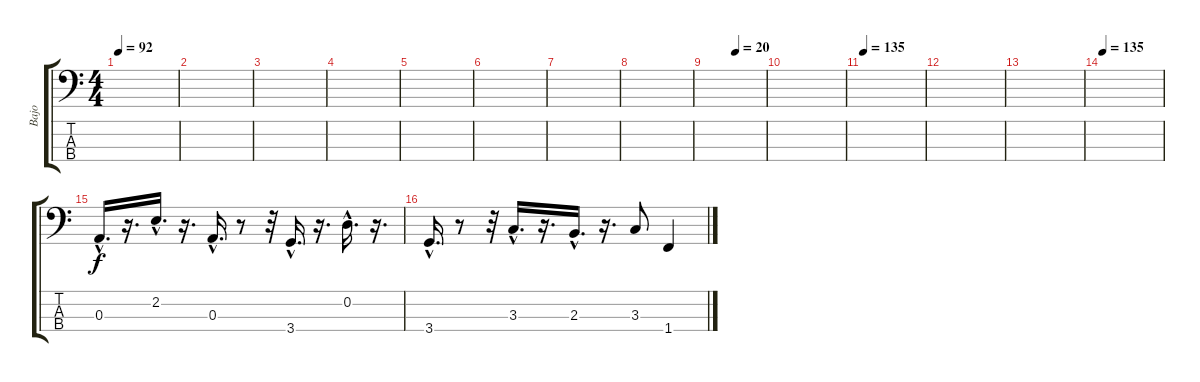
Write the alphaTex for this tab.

\track ("Bajo" "Bajo") {instrument electricbassfinger}
\staff {score tabs}
\tuning (G2 D2 A1 E1) {hide}
\ts (4 4)
\tempo 92
\clef f4
\ks c
|
|
|
|
|
|
|
|
\tempo (20 0.5)
|
|
\tempo 135
|
|
|
\tempo 135
|
0.3{hac}.16{d} r.16{d} 2.2{hac}.16{d} r.16{d} 0.3{hac}.16{d} r.8 r.32 3.4{hac}.16{d} r.16{d} 0.2{hac}.16{d} r.16{d} |
3.4{hac}.16{d} r.8 r.32 3.3{hac}.16{d} r.16{d} 2.3{hac}.16{d} r.16{d} 3.3.8 1.4.4
